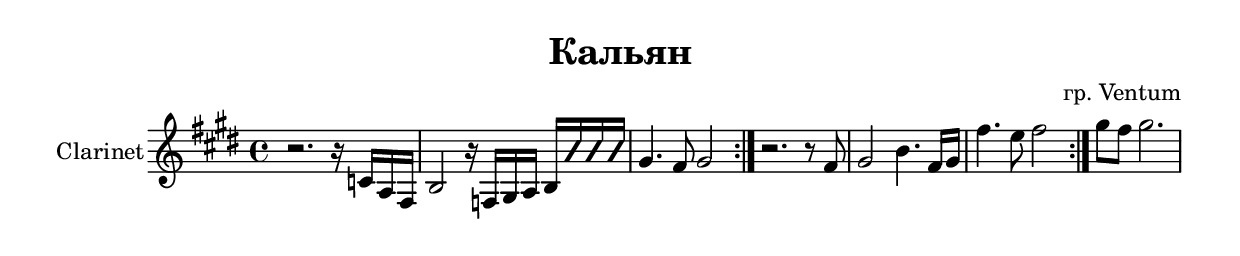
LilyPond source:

\version "2.18.2"

\header {
	title = "Кальян"
	composer = "гр. Ventum"
}

longBar = #(define-music-function (parser location ) ( ) #{ \once \override Staff.BarLine.bar-extent = #'(-3 . 3) #})
xx = {\improvisationOn \absolute {b'16} \improvisationOff}

% HrmA = \chordmode {b1:m %{g/d%} d/g a b:m}
Hrm = \chordmode {s1 s1 s1 s1}

PI = {
	\tag #'Harmony {
		\Hrm 
	}
	\tag #'Clarinet {
		% \relative c'{ r2. r16 bes16 g e | a2 r16 c es ges  as16 \xx \xx \xx | fis4. e8 fis2 | }
		\key e \major
		\relative c'{r2. r16 c a fis | b2 r16 f gis a b  \xx \xx \xx | gis'4. fis8 gis2 \bar ":|." }
		\relative c'{ r2. r8 fis8 | gis2 b4. fis16 gis | fis'4. e8 fis2 \bar ":|." } 
		\relative c'''{gis8 fis gis2. | }
	}
}


Music = {
	\PI
}


<<
	\new ChordNames{\transpose bes c{
		\keepWithTag #'Harmony \Music
	}}
	\new Staff{
		\clef treble 
		\time 4/4
		\set Staff.instrumentName = "Clarinet"
		\compressFullBarRests
		\keepWithTag #'Clarinet \Music
	}
>>

